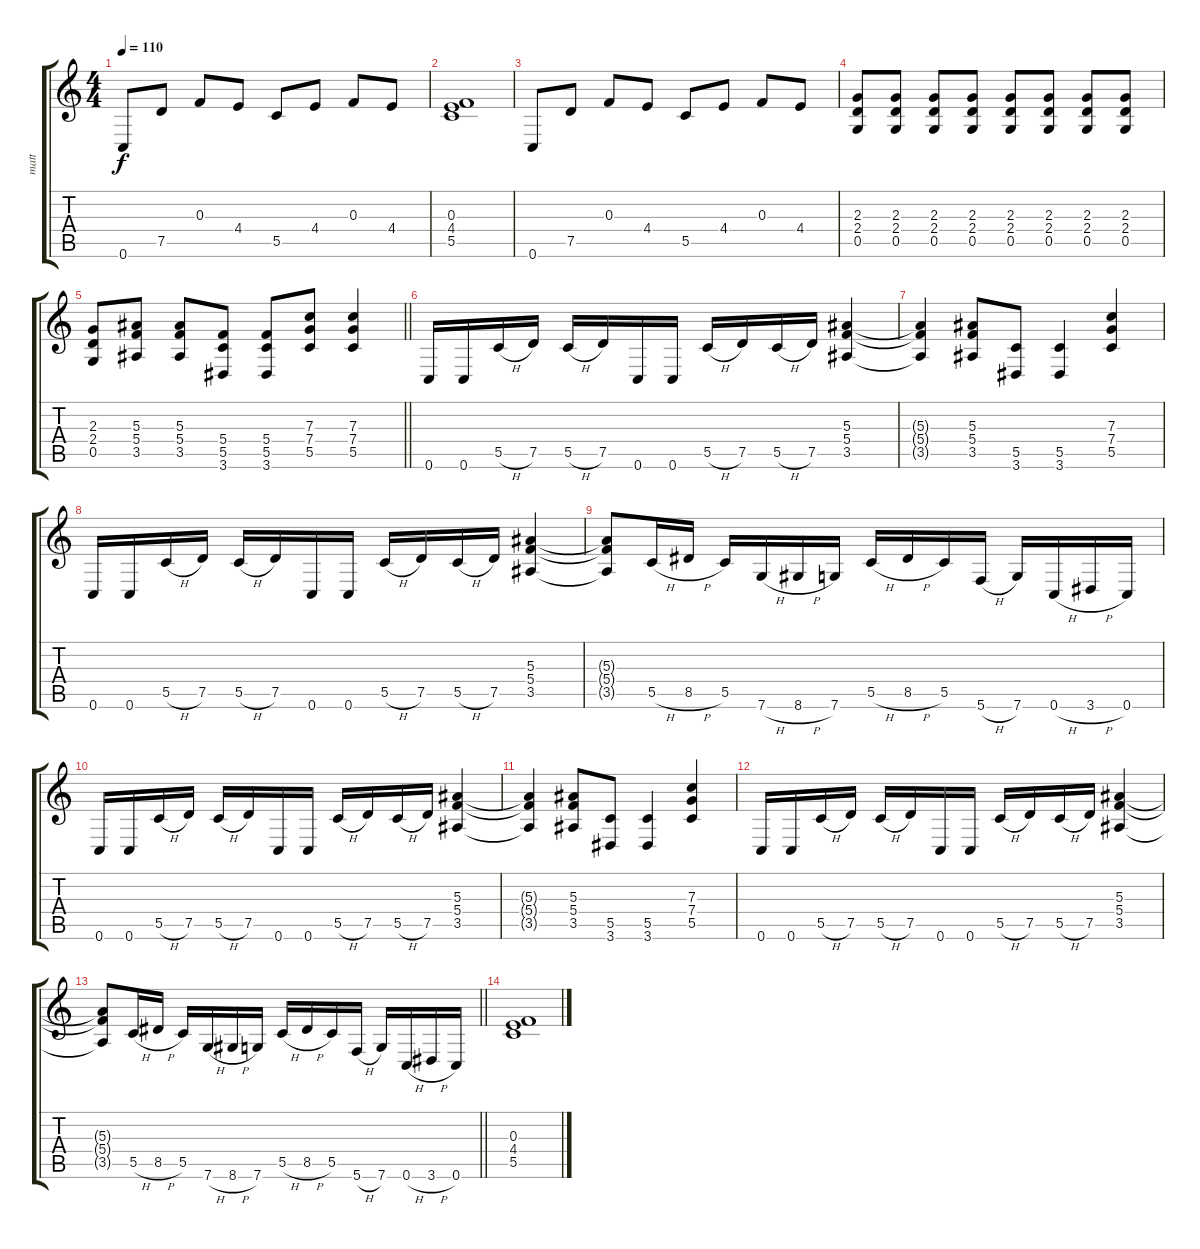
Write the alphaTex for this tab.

\track ("matt" "matt") {instrument overdrivenguitar}
\staff {score tabs}
\tuning (D4 A3 F3 C3 G2 C2) {hide}
\ts (4 4)
\tempo 110
\clef g2
\ks c
0.6.8{dy f} 7.5.8 0.3.8 4.4.8 5.5.8 4.4.8 0.3.8 4.4.8 |
(0.3 4.4 5.5).1 |
0.6.8 7.5.8 0.3.8 4.4.8 5.5.8 4.4.8 0.3.8 4.4.8 |
(2.3 2.4 0.5).8{balance 0 instrument distortionguitar} (2.3 2.4 0.5).8 (2.3 2.4 0.5).8 (2.3 2.4 0.5).8 (2.3 2.4 0.5).8 (2.3 2.4 0.5).8 (2.3 2.4 0.5).8 (2.3 2.4 0.5).8 |
\barLineRight lightlight
(2.3 2.4 0.5).8 (5.3 5.4 3.5).8 (5.3 5.4 3.5).8 (5.4 5.5 3.6).8 (5.4 5.5 3.6).8 (7.3 7.4 5.5).8 (7.3 7.4 5.5).4 |
0.6.16 0.6.16 5.5{h}.16 7.5.16 5.5{h}.16 7.5.16 0.6.16 0.6.16 5.5{h}.16 7.5.16 5.5{h}.16 7.5.16 (5.3 5.4 3.5).4 |
(5.3{t} 5.4{t} 3.5{t}).4 (5.3 5.4 3.5).8 (5.5 3.6).8 (5.5 3.6).4 (7.3 7.4 5.5).4 |
0.6.16 0.6.16 5.5{h}.16 7.5.16 5.5{h}.16 7.5.16 0.6.16 0.6.16 5.5{h}.16 7.5.16 5.5{h}.16 7.5.16 (5.3 5.4 3.5).4 |
(5.3{t} 5.4{t} 3.5{t}).8 5.5{h}.16 8.5{h}.16 5.5.16 7.6{h}.16 8.6{h}.16 7.6.16 5.5{h}.16 8.5{h}.16 5.5.16 5.6{h}.16 7.6.16 0.6{h}.16 3.6{h}.16 0.6.16 |
0.6.16 0.6.16 5.5{h}.16 7.5.16 5.5{h}.16 7.5.16 0.6.16 0.6.16 5.5{h}.16 7.5.16 5.5{h}.16 7.5.16 (5.3 5.4 3.5).4 |
(5.3{t} 5.4{t} 3.5{t}).4 (5.3 5.4 3.5).8 (5.5 3.6).8 (5.5 3.6).4 (7.3 7.4 5.5).4 |
0.6.16 0.6.16 5.5{h}.16 7.5.16 5.5{h}.16 7.5.16 0.6.16 0.6.16 5.5{h}.16 7.5.16 5.5{h}.16 7.5.16 (5.3 5.4 3.5).4 |
\barLineRight lightlight
(5.3{t} 5.4{t} 3.5{t}).8 5.5{h}.16 8.5{h}.16 5.5.16 7.6{h}.16 8.6{h}.16 7.6.16 5.5{h}.16 8.5{h}.16 5.5.16 5.6{h}.16 7.6.16 0.6{h}.16 3.6{h}.16 0.6.16 |
(0.3 4.4 5.5).1
